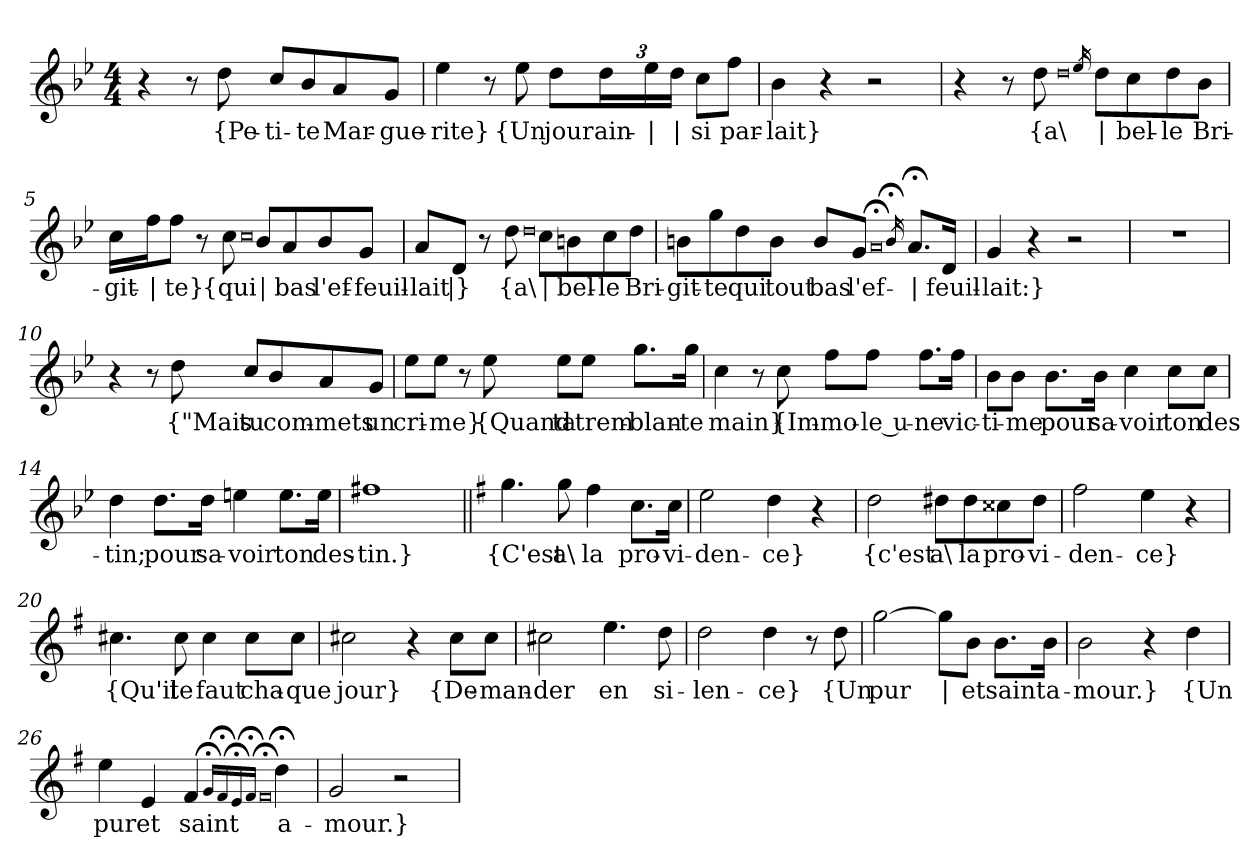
**kern	**text
*part1	*part1
*staff1	*staff1
*clefG2	*
*k[b-e-]	*
*M4/4	*
=1	=1
4r	.
8r	.
!	!LO:LY:b
8dd\	{Pe-
!	!LO:LY:b
8cc/L	-ti-
!	!LO:LY:b
8b-/	-te
!	!LO:LY:b
8a/	Mar-
!	!LO:LY:b
8g/J	-gue-
=2	=2
!	!LO:LY:b
4ee-\	-rite}
8r	.
!	!LO:LY:b
8ee-\	{Un
!	!LO:LY:b
8dd\L	jour
*Xbrackettup	*
!	!LO:LY:b
24dd\L	ain-
!	!LO:LY:b
24ee-\	|
!	!LO:LY:b
24dd\JJ	|
!	!LO:LY:b
8cc\L	-si
!	!LO:LY:b
8ff\J	par-
=3	=3
!	!LO:LY:b
4b-\	-lait}
4r	.
2r	.
=4	=4
4r	.
8r	.
!	!LO:LY:b
8dd\	{a\
0qdd	.
16qee-/	.
!	!LO:LY:b
8dd\L	|
!	!LO:LY:b
8cc\	bel-
!	!LO:LY:b
8dd\	-le
!	!LO:LY:b
8b-\J	Bri-
!!LO:LB:g=z
=5	=5
!	!LO:LY:b
16cc\LL	-git-
!	!LO:LY:b
16ff\J	|
!	!LO:LY:b
8ff\J	-te}
8r	.
!	!LO:LY:b
8cc\	{qui
0qcc	.
!	!LO:LY:b
8b-/L	|
!	!LO:LY:b
8a/	bas
!	!LO:LY:b
8b-/	l'ef-
!	!LO:LY:b
8g/J	-feuil-
=6	=6
!	!LO:LY:b
8a/L	-lait
!	!LO:LY:b
8d/J	|}
8r	.
!	!LO:LY:b
8dd\	{a\
0qdd	.
!	!LO:LY:b
8cc\L	|
!	!LO:LY:b
8bn\	bel-
!	!LO:LY:b
8cc\	-le
!	!LO:LY:b
8dd\J	Bri-
=7	=7
!	!LO:LY:b
8bn\L	-git-
!	!LO:LY:b
8gg\	-te
!	!LO:LY:b
8dd\	qui
!	!LO:LY:b
8b\J	tout
!	!LO:LY:b
8b/L	bas
!	!LO:LY:b
8g/J	l'ef-
0qa;<	.
16qb;</	.
!	!LO:LY:b
8.a;</L	|
!	!LO:LY:b
16d/Jk	-feuil-
!!LO:LB:g=z
=8	=8
!	!LO:LY:b
4g/	-lait:}
4r	.
2r	.
=9	=9
1r	.
=10	=10
4r	.
8r	.
!	!LO:LY:b
8dd\	{"Mais
!	!LO:LY:b
8cc/L	tu
!	!LO:LY:b
8b-/	com-
!	!LO:LY:b
8a/	-mets
!	!LO:LY:b
8g/J	un
=11	=11
!	!LO:LY:b
8ee-\L	cri-
!	!LO:LY:b
8ee-\J	-me}
8r	.
!	!LO:LY:b
8ee-\	{Quand
!	!LO:LY:b
8ee-\L	ta
!	!LO:LY:b
8ee-\J	trem-
!	!LO:LY:b
8.gg\L	-blan-
!	!LO:LY:b
16gg\Jk	-te
!!LO:LB:g=z
=12	=12
!	!LO:LY:b
4cc\	main}
8r	.
!	!LO:LY:b
8cc\	{Im-
!	!LO:LY:b
8ff\L	-mo-
!	!LO:LY:b
8ff\J	-le u-
!	!LO:LY:b
8.ff\L	-ne
!	!LO:LY:b
16ff\Jk	vic-
=13	=13
!	!LO:LY:b
8b-\L	-ti-
!	!LO:LY:b
8b-\J	-me
!	!LO:LY:b
8.b-\L	pour
!	!LO:LY:b
16b-\Jk	sa-
!	!LO:LY:b
4cc\	-voir
!	!LO:LY:b
8cc\L	ton
!	!LO:LY:b
8cc\J	des-
=14	=14
!	!LO:LY:b
4dd\	-tin;
!	!LO:LY:b
8.dd\L	pour
!	!LO:LY:b
16dd\Jk	sa-
!	!LO:LY:b
4een\	-voir
!	!LO:LY:b
8.ee\L	ton
!	!LO:LY:b
16ee\Jk	des-
=15	=15
!	!LO:LY:b
1ff#X	-tin.}
!!LO:LB:g=z
=16||	=16||
*k[f#]	*
!	!LO:LY:b
4.gg\	{C'est
!	!LO:LY:b
8gg\	a\
!	!LO:LY:b
4ff#\	la
!	!LO:LY:b
8.cc\L	pro-
!	!LO:LY:b
16cc\Jk	-vi-
=17	=17
!	!LO:LY:b
2ee\	-den-
!	!LO:LY:b
4dd\	-ce}
4r	.
=18	=18
!	!LO:LY:b
2dd\	{c'est
!	!LO:LY:b
8dd#X\L	a\
!	!LO:LY:b
8dd#\	la
!	!LO:LY:b
8cc##X\	pro-
!	!LO:LY:b
8dd#\J	-vi-
=19	=19
!	!LO:LY:b
2ff#\	-den-
!	!LO:LY:b
4ee\	-ce}
4r	.
=20	=20
!	!LO:LY:b
4.cc#X\	{Qu'il
!	!LO:LY:b
8cc#\	te
!	!LO:LY:b
4cc#\	faut
!	!LO:LY:b
8cc#\L	cha-
!	!LO:LY:b
8cc#\J	-que
!!LO:LB:g=z
=21	=21
!	!LO:LY:b
2cc#X\	jour}
4r	.
!	!LO:LY:b
8cc#\L	{De-
!	!LO:LY:b
8cc#\J	-man-
=22	=22
!	!LO:LY:b
2cc#X\	-der
!	!LO:LY:b
4.ee\	en
!	!LO:LY:b
8dd\	si-
=23	=23
!	!LO:LY:b
2dd\	-len-
!	!LO:LY:b
4dd\	-ce}
8r	.
!	!LO:LY:b
8dd\	{Un
=24	=24
!	!LO:LY:b
[2gg\	pur
!	!LO:LY:b
8gg\L]	|
!	!LO:LY:b
8b\J	et
!	!LO:LY:b
8.b\L	saint
!	!LO:LY:b
16b\Jk	a-
=25	=25
!	!LO:LY:b
2b\	-mour.}
4r	.
!	!LO:LY:b
4dd\	{Un
=26	=26
!	!LO:LY:b
4ee\	pur
!	!LO:LY:b
4e/	et
!	!LO:LY:b
4f#/	saint
16qg;</LL	.
16qf#;</	.
16qe;</	.
16qf#;</JJ	.
0qf#;<	.
!	!LO:LY:b
4dd;<\	a-
!!LO:LB:g=z
=27	=27
!	!LO:LY:b
2g/	-mour.}
2r	.
=	=
*-	*-
